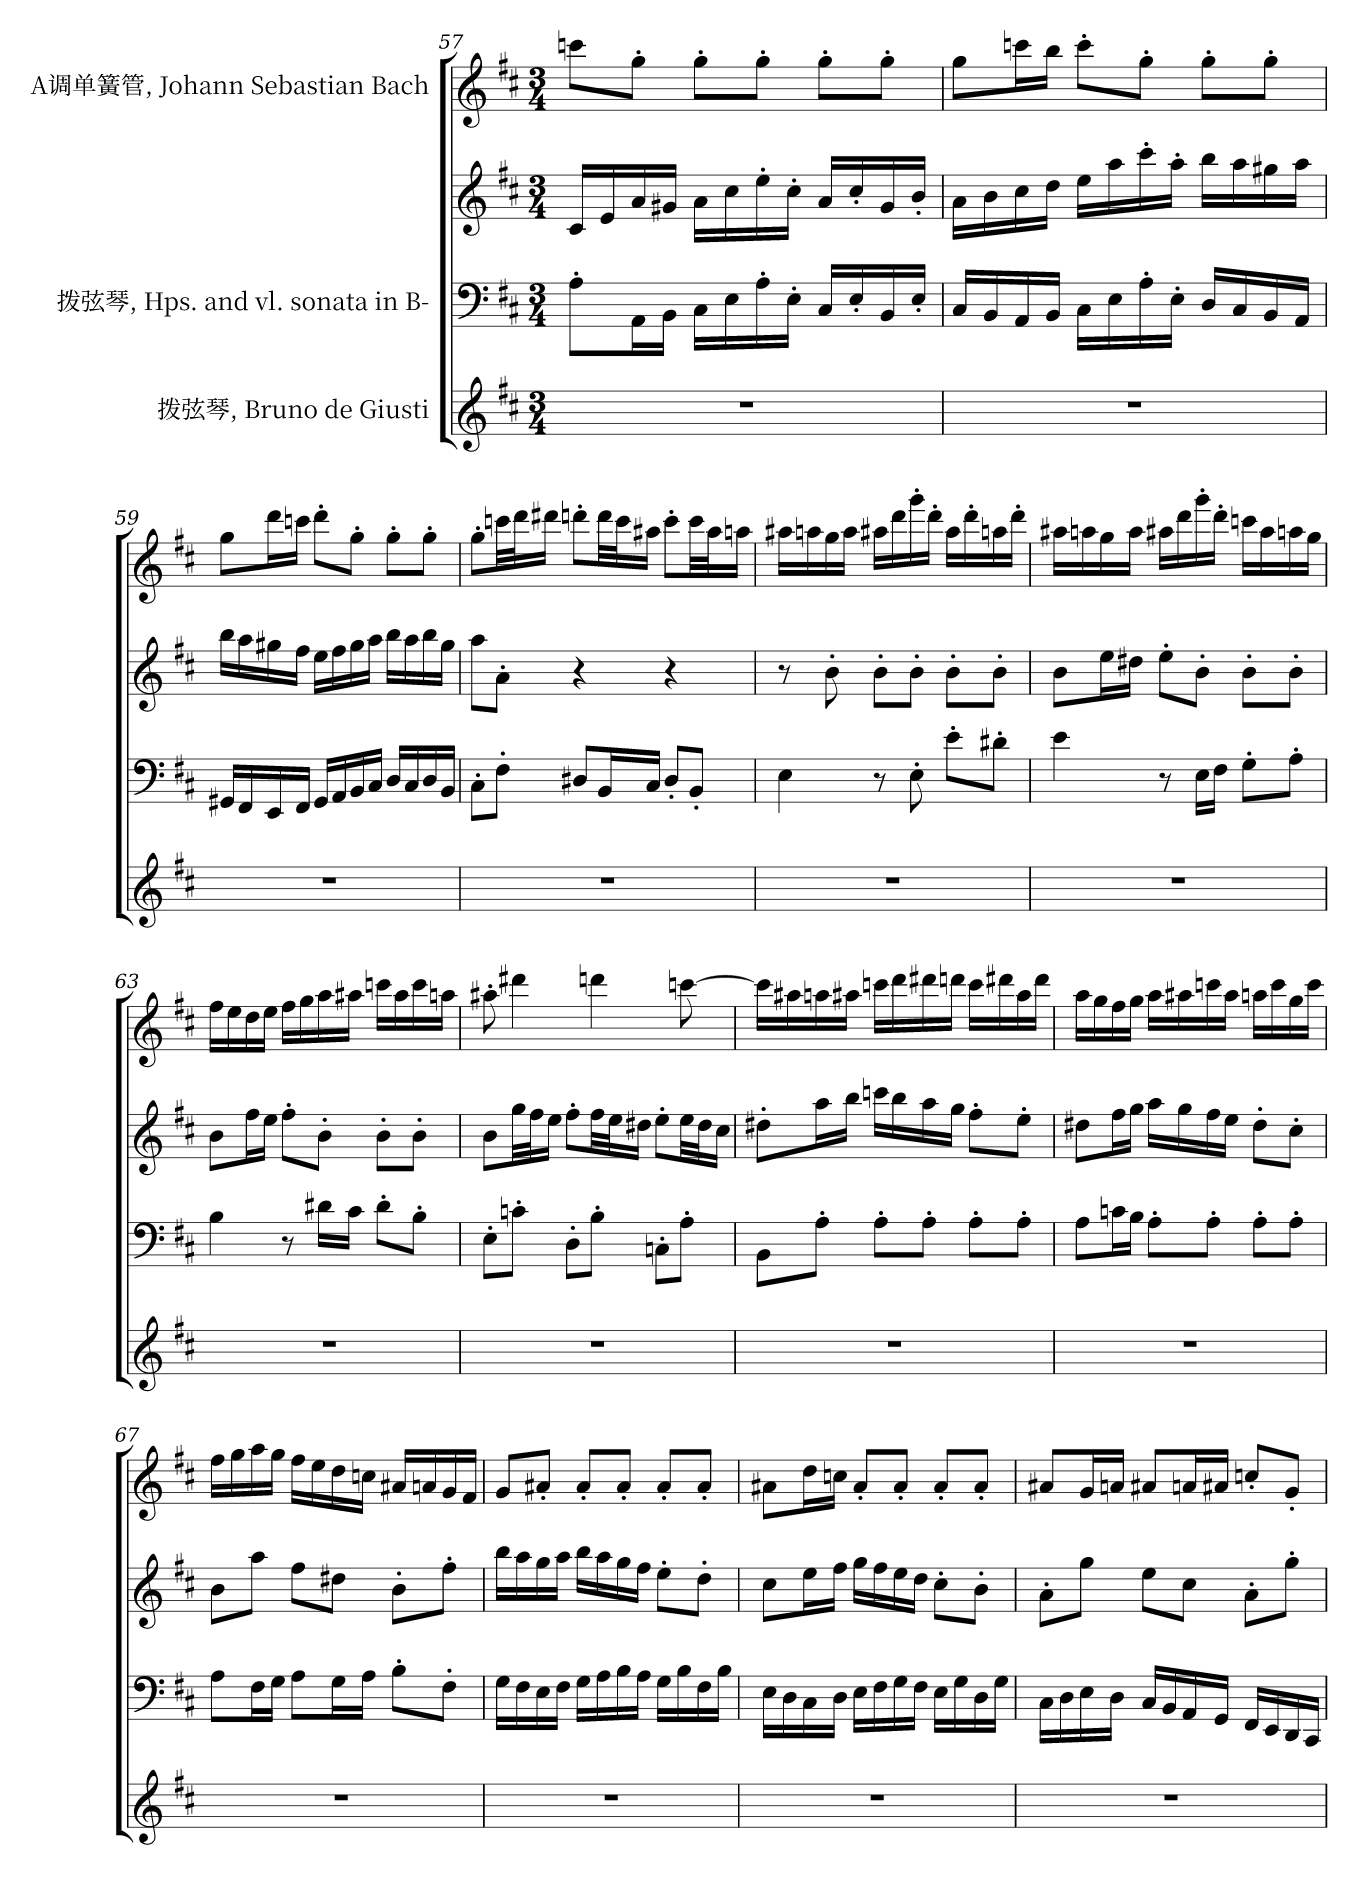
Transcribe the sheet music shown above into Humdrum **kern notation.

**kern	**kern	**kern	**kern
*part3	*part2	*part2	*part1
*staff4	*staff3	*staff2	*staff1
*I"拨弦琴, Bruno de Giusti	*I"拨弦琴, Hps. and vl. sonata in B-	*	*I"A调单簧管, Johann Sebastian Bach
*clefG2	*clefF4	*clefG2	*clefG2
*	*	*	*ITrd2c3
*k[f#c#]	*k[f#c#]	*k[f#c#]	*k[f#c#g#d#a#]
*M3/4	*M3/4	*M3/4	*M3/4
*MM90	*MM90	*MM90	*MM90
=57	=57	=57	=57
2.r	8A'\L	16c#/LL	8aan\L
.	.	16e/	.
.	16AA\L	16a/	8ee'\J
.	16BB\JJ	16g#X/JJ	.
.	16C#\LL	16a\LL	8ee'\L
.	16E\	16cc#\	.
.	16A'\	16ee'\	8ee'\J
.	16E'\JJ	16cc#'\JJ	.
.	16C#/LL	16a/LL	8ee'\L
.	16E'/	16cc#'/	.
.	16BB/	16g#/	8ee'\J
.	16E'/JJ	16b'/JJ	.
!!LO:PB:g=z
=58	=58	=58	=58
2.r	16C#/LL	16a\LL	8ee\L
.	16BB/	16b\	.
.	16AA/	16cc#\	16aan\L
.	16BB/JJ	16dd\JJ	16gg#\JJ
.	16C#\LL	16ee\LL	8aa'\L
.	16E\	16aa\	.
.	16A'\	16ccc#'\	8ee'\J
.	16E'\JJ	16aa'\JJ	.
.	16D/LL	16bb\LL	8ee'\L
.	16C#/	16aa\	.
.	16BB/	16gg#X\	8ee'\J
.	16AA/JJ	16aa\JJ	.
=59	=59	=59	=59
2.r	16GG#X/LL	16bb\LL	8ee\L
.	16FF#/	16aa\	.
.	16EE/	16gg#X\	16bb\L
.	16FF#/JJ	16ff#\JJ	16aan\JJ
.	16GG#/LL	16ee\LL	8bb'\L
.	16AA/	16ff#\	.
.	16BB/	16gg#\	8ee'\J
.	16C#/JJ	16aa\JJ	.
.	16D/LL	16bb\LL	8ee'\L
.	16C#/	16aa\	.
.	16D/	16bb\	8ee'\J
.	16BB/JJ	16gg#\JJ	.
!!LO:LB:g=z
=60	=60	=60	=60
2.r	8C#'\L	8aa\L	8ee'\L
.	8F#'\J	8a'\J	32aan\LL
.	.	.	32bb\J
.	.	.	16bb#X\JJ
.	8D#X/L	4r	8bbn'\L
*	*	*	*MM101
.	16BB/L	.	32bb\LL
.	.	.	32aa\J
*	*	*	*MM100
.	16C#/JJ	.	16ff##X\JJ
*	*	*	*MM99
.	8D#'/L	4r	8aa'\L
*	*	*	*MM97
.	8BB'/J	.	32aa\LL
.	.	.	32ff##\J
*	*	*	*MM96
.	.	.	16ff#X\JJ
=61	=61	=61	=61
*	*	*	*MM85
2.r	4E\	8r	16ff##X\LL
*	*	*	*MM86
.	.	.	16ff#X\
.	.	8b'\	16ee\
*	*	*	*MM103
.	.	.	16ff#\JJ
.	8r	8b'\L	16ff##X\LL
.	.	.	16bb\
.	8E'\	8b'\J	16eee'\
.	.	.	16bb'\JJ
.	8e'\L	8b'\L	16ff##\LL
.	.	.	16bb'\
.	8d#X'\J	8b'\J	16ff#X\
.	.	.	16bb'\JJ
!!LO:LB:g=z
=62	=62	=62	=62
2.r	4e\	8b\L	16ff##X\LL
.	.	.	16ff#X\
.	.	16ee\L	16ee\
.	.	16dd#X\JJ	16ff#\JJ
.	8r	8ee'\L	16ff##X\LL
.	.	.	16bb\
.	16E\LL	8b'\J	16eee'\
.	16F#\JJ	.	16bb'\JJ
.	8G'\L	8b'\L	16aan\LL
.	.	.	16ff##\
.	8A'\J	8b'\J	16ff#X\
.	.	.	16ee\JJ
=63	=63	=63	=63
2.r	4B\	8b\L	16dd#\LL
.	.	.	16cc#\
.	.	16ff#\L	16b\
.	.	16ee\JJ	16cc#\JJ
.	8r	8ff#'\L	16dd#\LL
.	.	.	16ee\
.	16d#X\LL	8b'\J	16ff#\
.	16c#\JJ	.	16ff##X\JJ
.	8d#'\L	8b'\L	16aan\LL
.	.	.	16ff##\
.	8B'\J	8b'\J	16aa\
.	.	.	16ff#X\JJ
!!LO:PB:g=z
=64	=64	=64	=64
2.r	8E'\L	8b\L	8ff##X'\
.	8cn'\J	32gg\LL	4bb#X\
.	.	32ff#\J	.
.	.	16ee\JJ	.
.	8D'\L	8ff#'\L	.
.	8B'\J	32ff#\LL	4bbn\
.	.	32ee\J	.
.	.	16dd#X\JJ	.
.	8Cn'\L	8ee'\L	.
.	8A'\J	32ee\LL	[8aan\
.	.	32dd#\J	.
.	.	16cc#\JJ	.
=65	=65	=65	=65
2.r	8BB\L	8dd#X'\L	16aa\LL]
.	.	.	16ff##X\
.	8A'\J	16aa\L	16ff#X\
.	.	16bb\JJ	16ff##X\JJ
.	8A'\L	16cccn\LL	16aan\LL
.	.	16bb\	16bb\
.	8A'\J	16aa\	16bb#X\
.	.	16gg\JJ	16bbn\JJ
.	8A'\L	8ff#'\L	16aa\LL
.	.	.	16bb#X\
.	8A'\J	8ee'\J	16ff##\
.	.	.	16bb#\JJ
!!LO:LB:g=z
=66	=66	=66	=66
2.r	8A\L	8dd#X\L	16ff#\LL
.	.	.	16ee\
.	16cn\L	16ff#\L	16dd#\
.	16B\JJ	16gg\JJ	16ee\JJ
.	8A'\L	16aa\LL	16ff#\LL
.	.	16gg\	16ff##X\
.	8A'\J	16ff#\	16aan\
.	.	16ee\JJ	16ff##\JJ
.	8A'\L	8dd#'\L	16ff#X\LL
.	.	.	16aa\
.	8A'\J	8cc#'\J	16ee\
.	.	.	16aa\JJ
=67	=67	=67	=67
2.r	8A\L	8b\L	16dd#\LL
.	.	.	16ee\
.	16F#\L	8aa\J	16ff#\
.	16G\JJ	.	16ee\JJ
.	8A\L	8ff#\L	16dd#\LL
.	.	.	16cc#\
.	16G\L	8dd#X\J	16b\
.	16A\JJ	.	16an\JJ
.	8B'\L	8b'\L	16f##X/LL
.	.	.	16f#X/
.	8F#'\J	8ff#'\J	16e/
.	.	.	16d#/JJ
!!LO:LB:g=z
=68	=68	=68	=68
2.r	16G\LL	16bb\LL	8e/L
.	16F#\	16aa\	.
.	16E\	16gg\	8f##X'/J
.	16F#\JJ	16aa\JJ	.
.	16G\LL	16bb\LL	8f##'/L
.	16A\	16aa\	.
.	16B\	16gg\	8f##'/J
.	16A\JJ	16ff#\JJ	.
.	16G\LL	8ee'\L	8f##'/L
.	16B\	.	.
.	16F#\	8dd'\J	8f##'/J
.	16B\JJ	.	.
=69	=69	=69	=69
2.r	16E\LL	8cc#\L	8f##X\L
.	16D\	.	.
.	16C#\	16ee\L	16b\L
.	16D\JJ	16ff#\JJ	16an\JJ
.	16E\LL	16gg\LL	8f##'/L
.	16F#\	16ff#\	.
.	16G\	16ee\	8f##'/J
.	16F#\JJ	16dd\JJ	.
.	16E\LL	8cc#'\L	8f##'/L
.	16G\	.	.
.	16D\	8b'\J	8f##'/J
.	16G\JJ	.	.
=70	=70	=70	=70
2.r	16C#\LL	8a'\L	8f##X/L
.	16D\	.	.
.	16E\	8gg\J	16e/L
.	16D\JJ	.	16f#X/JJ
.	16C#/LL	8ee\L	8f##X/L
.	16BB/	.	.
.	16AA/	8cc#\J	16f#X/L
.	16GG/JJ	.	16f##X/JJ
.	16FF#/LL	8a'\L	8an'/L
.	16EE/	.	.
.	16DD/	8gg'\J	8e'/J
.	16CC#/JJ	.	.
=	=	=	=
*-	*-	*-	*-
